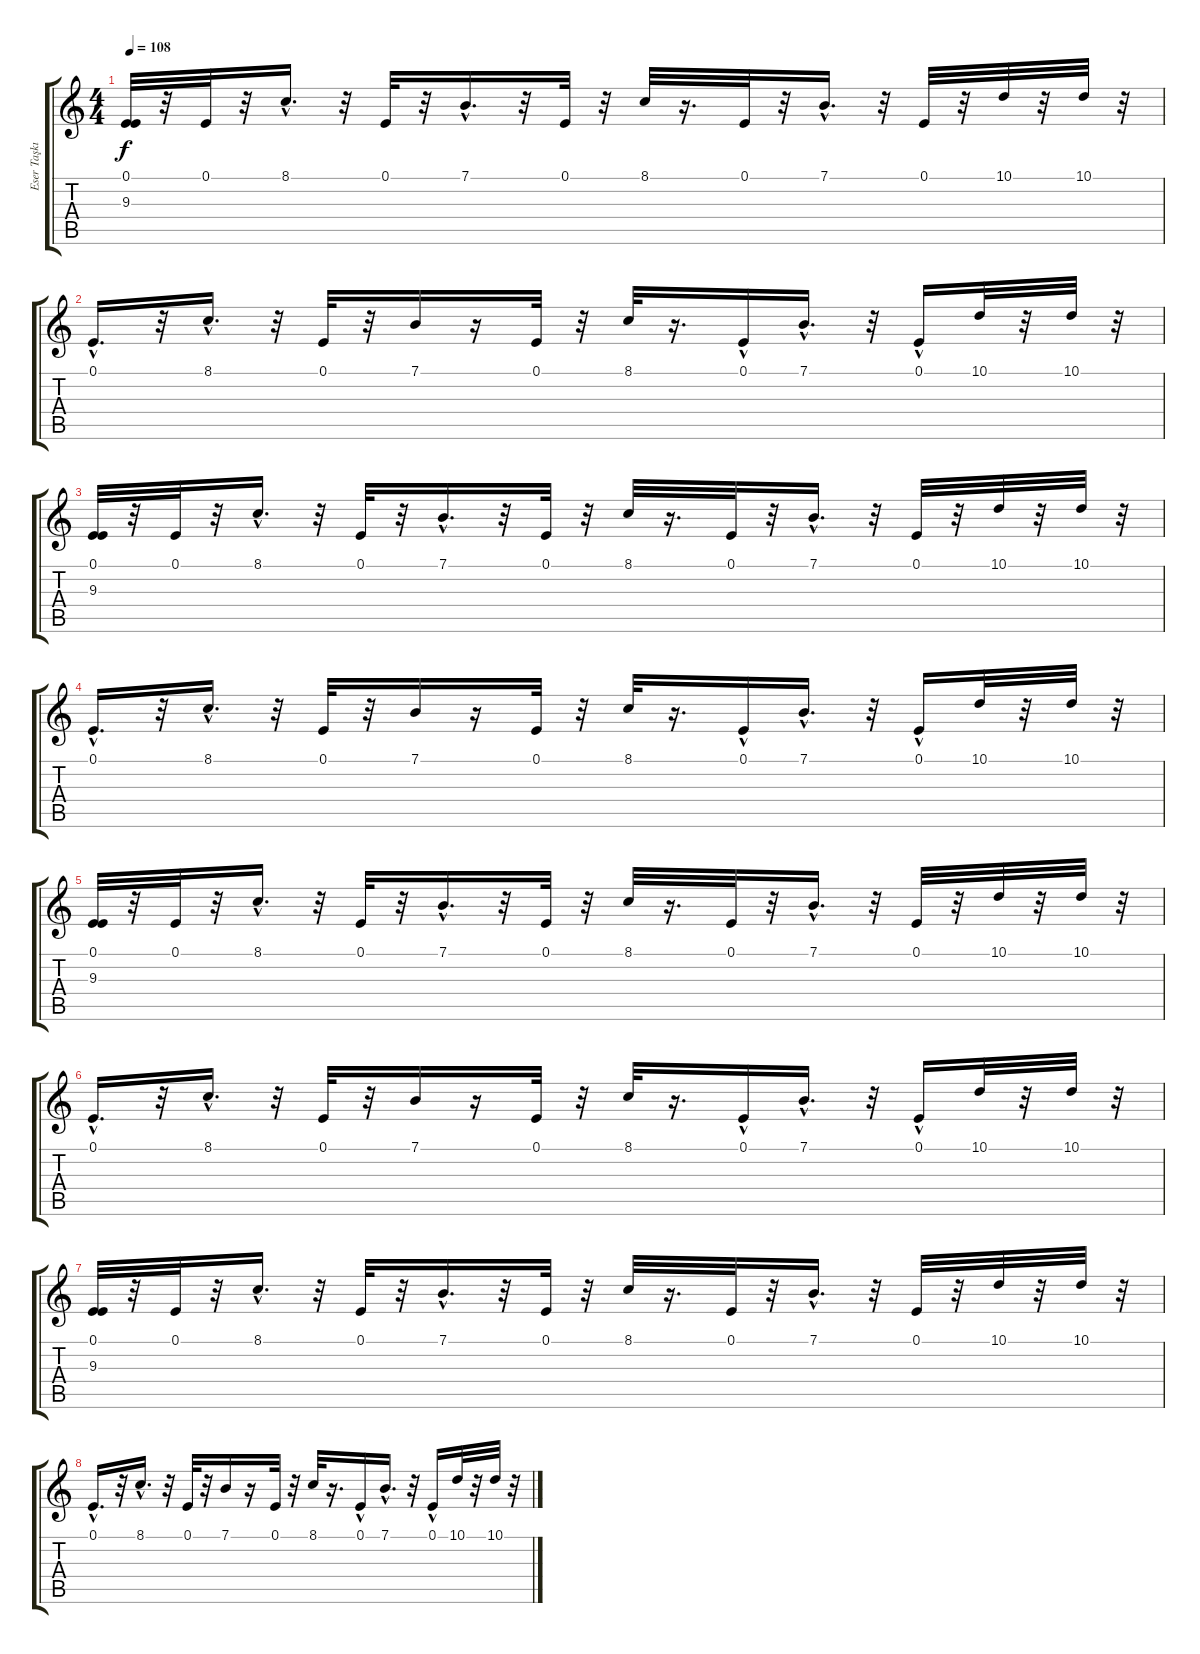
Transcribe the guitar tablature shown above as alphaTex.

\track ("Eser Taşkıran  (Keyboard)" "Eser Taşkı") {instrument vibraphone}
\staff {score tabs}
\tuning (E4 B3 G3 D3 A2 E2) {hide}
\ts (4 4)
\tempo 108
\clef g2
\ks c
(0.1 9.3).32{dy f} r.32 0.1.32 r.32 8.1{hac}.16{d} r.32 0.1.32 r.32 7.1{hac}.16{d} r.32 0.1.32 r.32 8.1.32 r.16{d} 0.1.32 r.32 7.1{hac}.16{d} r.32 0.1.32 r.32 10.1.32 r.32 10.1.32 r.32 |
0.1{hac}.16{d} r.32 8.1{hac}.16{d} r.32 0.1.32 r.32 7.1.16 r.16 0.1.32 r.32 8.1.32 r.16{d} 0.1{hac}.16 7.1{hac}.16{d} r.32 0.1{hac}.16 10.1.32 r.32 10.1.32 r.32 |
(0.1 9.3).32 r.32 0.1.32 r.32 8.1{hac}.16{d} r.32 0.1.32 r.32 7.1{hac}.16{d} r.32 0.1.32 r.32 8.1.32 r.16{d} 0.1.32 r.32 7.1{hac}.16{d} r.32 0.1.32 r.32 10.1.32 r.32 10.1.32 r.32 |
0.1{hac}.16{d} r.32 8.1{hac}.16{d} r.32 0.1.32 r.32 7.1.16 r.16 0.1.32 r.32 8.1.32 r.16{d} 0.1{hac}.16 7.1{hac}.16{d} r.32 0.1{hac}.16 10.1.32 r.32 10.1.32 r.32 |
(0.1 9.3).32 r.32 0.1.32 r.32 8.1{hac}.16{d} r.32 0.1.32 r.32 7.1{hac}.16{d} r.32 0.1.32 r.32 8.1.32 r.16{d} 0.1.32 r.32 7.1{hac}.16{d} r.32 0.1.32 r.32 10.1.32 r.32 10.1.32 r.32 |
0.1{hac}.16{d} r.32 8.1{hac}.16{d} r.32 0.1.32 r.32 7.1.16 r.16 0.1.32 r.32 8.1.32 r.16{d} 0.1{hac}.16 7.1{hac}.16{d} r.32 0.1{hac}.16 10.1.32 r.32 10.1.32 r.32 |
(0.1 9.3).32 r.32 0.1.32 r.32 8.1{hac}.16{d} r.32 0.1.32 r.32 7.1{hac}.16{d} r.32 0.1.32 r.32 8.1.32 r.16{d} 0.1.32 r.32 7.1{hac}.16{d} r.32 0.1.32 r.32 10.1.32 r.32 10.1.32 r.32 |
0.1{hac}.16{d} r.32 8.1{hac}.16{d} r.32 0.1.32 r.32 7.1.16 r.16 0.1.32 r.32 8.1.32 r.16{d} 0.1{hac}.16 7.1{hac}.16{d} r.32 0.1{hac}.16 10.1.32 r.32 10.1.32 r.32
